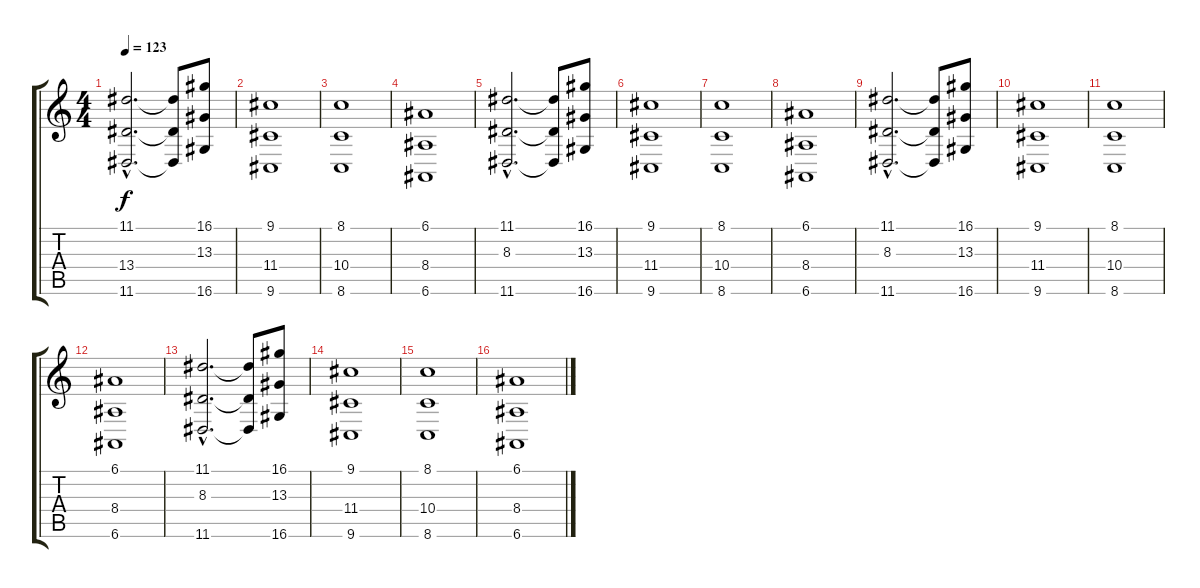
\track "" {instrument drawbarorgan}
\staff {score tabs}
\tuning (E4 B3 G3 D3 A2 E2) {hide}
\ts (4 4)
\tempo 123
\clef g2
\ks c
(11.1{hac} 13.4{hac} 11.6{hac}).2{d dy f instrument drawbarorgan} (11.1{t} 13.4{t} 11.6{t}).8 (16.1 13.3 16.6).8 |
(9.1 11.4 9.6).1 |
(8.1 10.4 8.6).1 |
(6.1 8.4 6.6).1 |
(11.1{hac} 8.3{hac} 11.6{hac}).2{d} (11.1{t} 8.3{t} 11.6{t}).8 (16.1 13.3 16.6).8 |
(9.1 11.4 9.6).1 |
(8.1 10.4 8.6).1 |
(6.1 8.4 6.6).1 |
(11.1{hac} 8.3{hac} 11.6{hac}).2{d} (11.1{t} 8.3{t} 11.6{t}).8 (16.1 13.3 16.6).8 |
(9.1 11.4 9.6).1 |
(8.1 10.4 8.6).1 |
(6.1 8.4 6.6).1 |
(11.1{hac} 8.3{hac} 11.6{hac}).2{d} (11.1{t} 8.3{t} 11.6{t}).8 (16.1 13.3 16.6).8 |
(9.1 11.4 9.6).1 |
(8.1 10.4 8.6).1 |
(6.1 8.4 6.6).1
